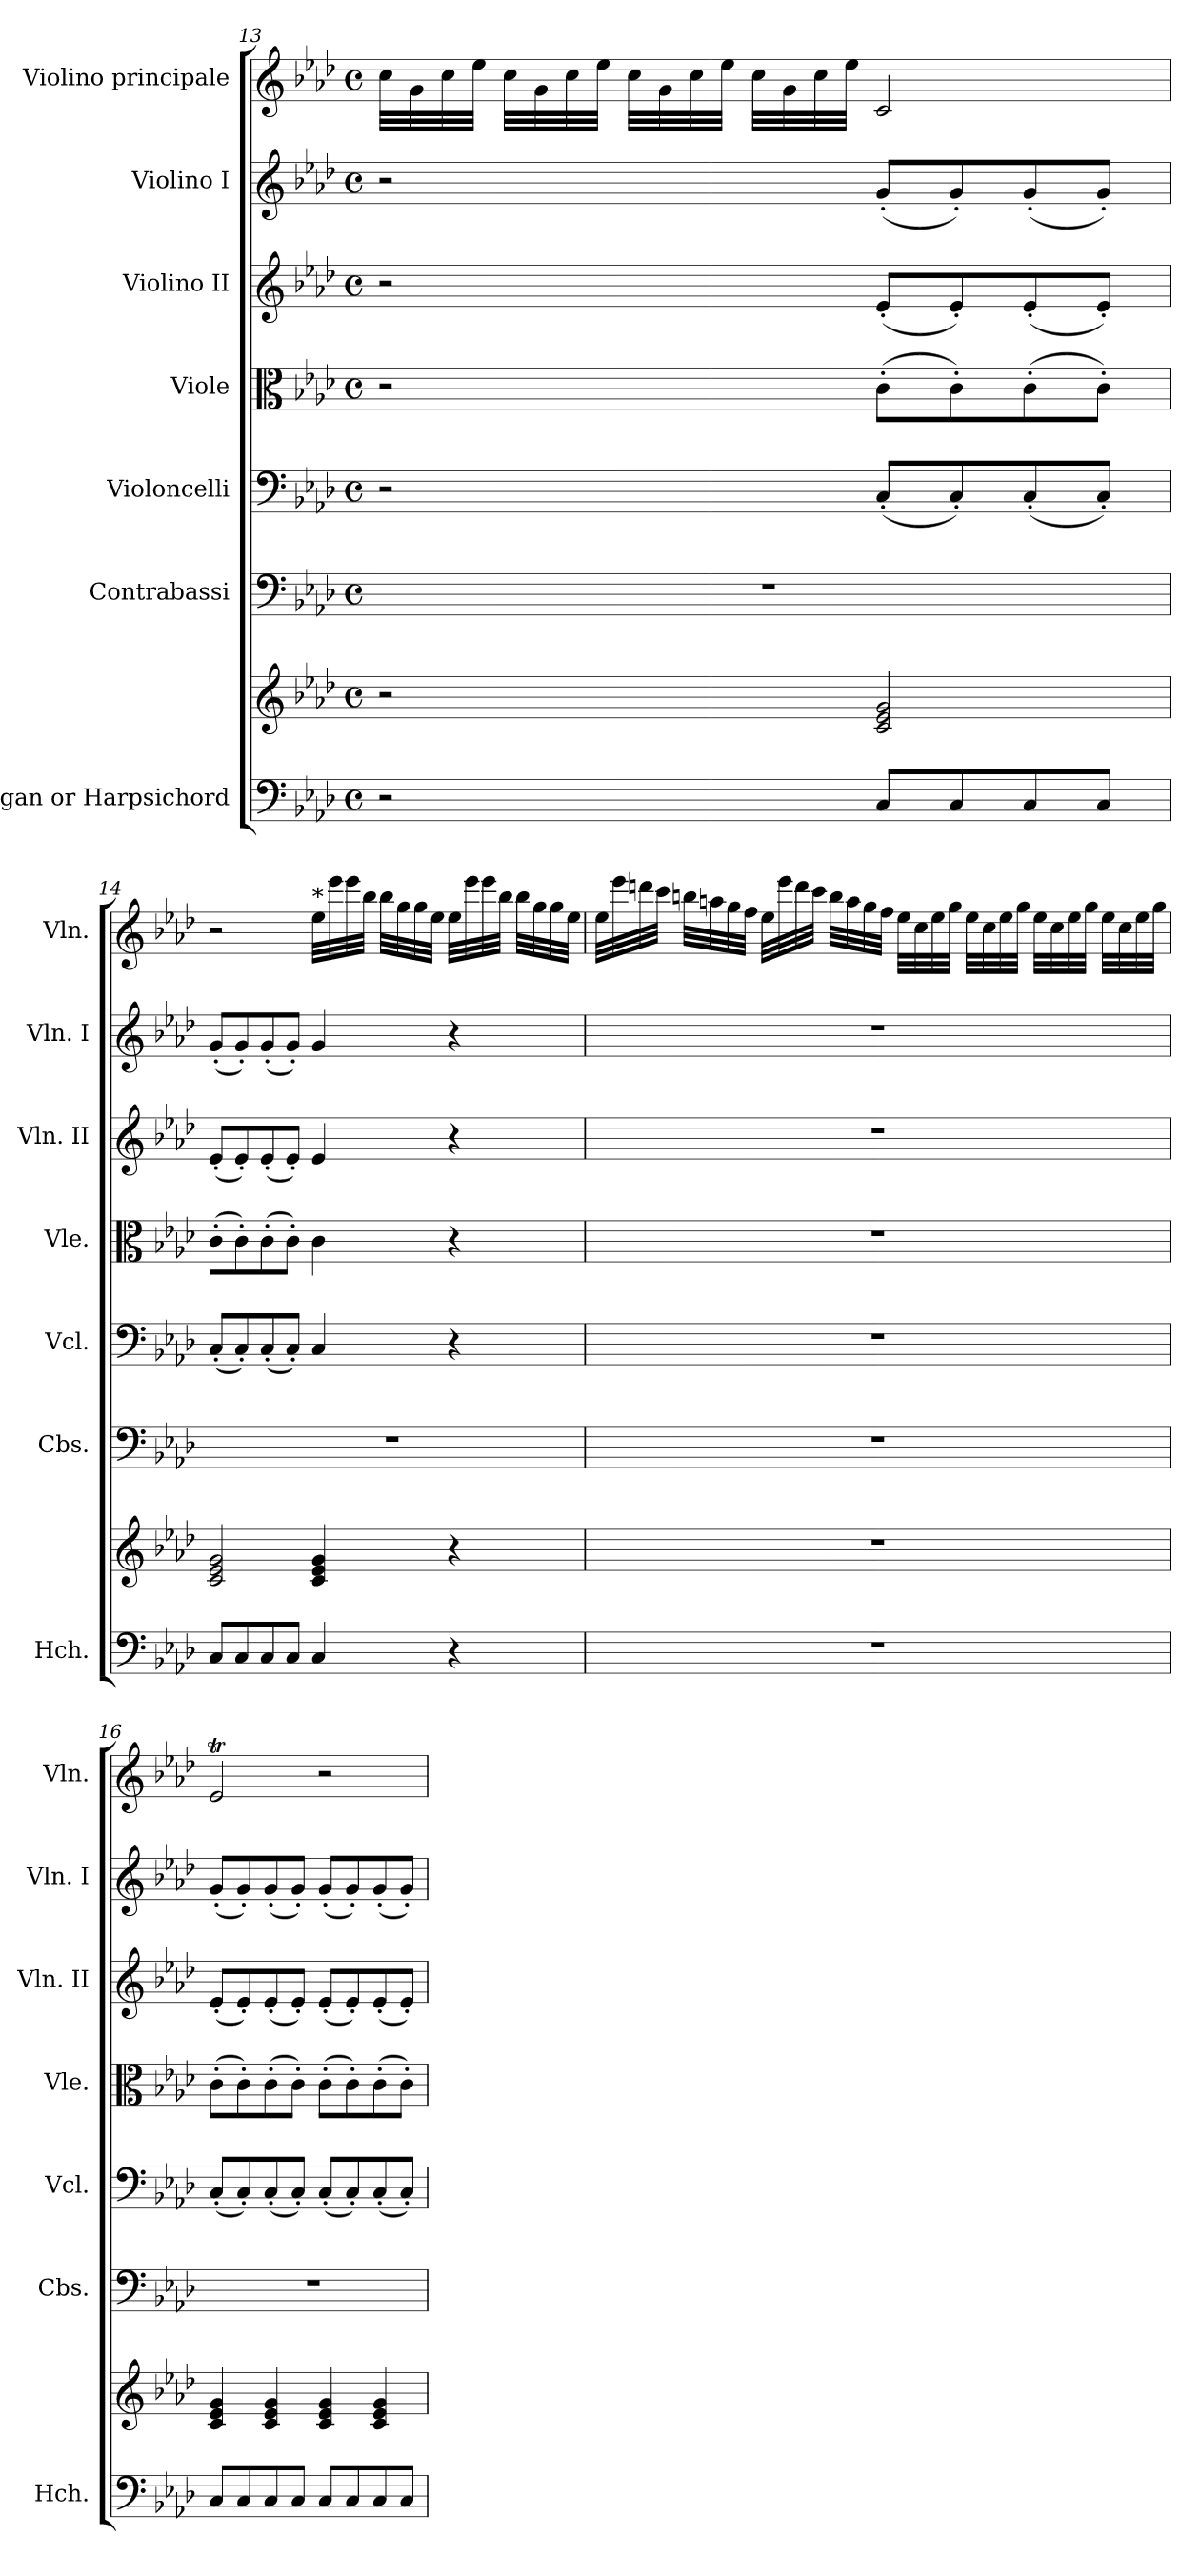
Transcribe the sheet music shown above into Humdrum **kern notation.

**kern	**kern	**kern	**kern	**kern	**kern	**kern	**kern
*part7	*part7	*part6	*part5	*part4	*part3	*part2	*part1
*staff8	*staff7	*staff6	*staff5	*staff4	*staff3	*staff2	*staff1
*I"Organ or Harpsichord	*	*I"Contrabassi	*I"Violoncelli	*I"Viole	*I"Violino II	*I"Violino I	*I"Violino principale
*I'Hch.	*	*I'Cbs.	*I'Vcl.	*I'Vle.	*I'Vln. II	*I'Vln. I	*I'Vln.
*clefF4	*clefG2	*clefF4	*clefF4	*clefC3	*clefG2	*clefG2	*clefG2
*	*	*ITrd7c12	*	*	*	*	*
*k[b-e-a-d-]	*k[b-e-a-d-]	*k[b-e-a-d-]	*k[b-e-a-d-]	*k[b-e-a-d-]	*k[b-e-a-d-]	*k[b-e-a-d-]	*k[b-e-a-d-]
*M4/4	*M4/4	*M4/4	*M4/4	*M4/4	*M4/4	*M4/4	*M4/4
*met(c)	*met(c)	*met(c)	*met(c)	*met(c)	*met(c)	*met(c)	*met(c)
=13	=13	=13	=13	=13	=13	=13	=13
2r	2r	1r	2r	2r	2r	2r	32cc\LLL
.	.	.	.	.	.	.	32g\
.	.	.	.	.	.	.	32cc\
.	.	.	.	.	.	.	32ee-\JJJ
.	.	.	.	.	.	.	32cc\LLL
.	.	.	.	.	.	.	32g\
.	.	.	.	.	.	.	32cc\
.	.	.	.	.	.	.	32ee-\JJJ
.	.	.	.	.	.	.	32cc\LLL
.	.	.	.	.	.	.	32g\
.	.	.	.	.	.	.	32cc\
.	.	.	.	.	.	.	32ee-\JJJ
.	.	.	.	.	.	.	32cc\LLL
.	.	.	.	.	.	.	32g\
.	.	.	.	.	.	.	32cc\
.	.	.	.	.	.	.	32ee-\JJJ
8C/L	2c/ 2e-/ 2g/	.	(<8C'/L	(>8c'\L	(<8e-'/L	(<8g'/L	2c/
8C/	.	.	8C'/)	8c'\)	8e-'/)	8g'/)	.
8C/	.	.	(<8C'/	(>8c'\	(<8e-'/	(<8g'/	.
8C/J	.	.	8C'/J)	8c'\J)	8e-'/J)	8g'/J)	.
!!LO:LB:g=z
=14	=14	=14	=14	=14	=14	=14	=14
8C/L	2c/ 2e-/ 2g/	1r	(<8C'/L	(>8c'\L	(<8e-'/L	(<8g'/L	2r
8C/	.	.	8C'/)	8c'\)	8e-'/)	8g'/)	.
8C/	.	.	(<8C'/	(>8c'\	(<8e-'/	(<8g'/	.
8C/J	.	.	8C'/J)	8c'\J)	8e-'/J)	8g'/J)	.
!	!	!	!	!	!	!	!LO:TX:a:t=*
4C/	4c/ 4e-/ 4g/	.	4C/	4c\	4e-/	4g/	32ee-\LLL
.	.	.	.	.	.	.	32eee-\
.	.	.	.	.	.	.	32eee-\
.	.	.	.	.	.	.	32bb-\JJJ
.	.	.	.	.	.	.	32bb-\LLL
.	.	.	.	.	.	.	32gg\
.	.	.	.	.	.	.	32gg\
.	.	.	.	.	.	.	32ee-\JJJ
4r	4r	.	4r	4r	4r	4r	32ee-\LLL
.	.	.	.	.	.	.	32eee-\
.	.	.	.	.	.	.	32eee-\
.	.	.	.	.	.	.	32bb-\JJJ
.	.	.	.	.	.	.	32bb-\LLL
.	.	.	.	.	.	.	32gg\
.	.	.	.	.	.	.	32gg\
.	.	.	.	.	.	.	32ee-\JJJ
=15	=15	=15	=15	=15	=15	=15	=15
1r	1r	1r	1r	1r	1r	1r	32ee-\LLL
.	.	.	.	.	.	.	32eee-\
.	.	.	.	.	.	.	32dddn\
.	.	.	.	.	.	.	32ccc\JJJ
.	.	.	.	.	.	.	32bbn\LLL
.	.	.	.	.	.	.	32aan\
.	.	.	.	.	.	.	32gg\
.	.	.	.	.	.	.	32ff\JJJ
.	.	.	.	.	.	.	32ee-\LLL
.	.	.	.	.	.	.	32eee-\
.	.	.	.	.	.	.	32ddd\
.	.	.	.	.	.	.	32ccc\JJJ
.	.	.	.	.	.	.	32bb\LLL
.	.	.	.	.	.	.	32aa\
.	.	.	.	.	.	.	32gg\
.	.	.	.	.	.	.	32ff\JJJ
.	.	.	.	.	.	.	32ee-\LLL
.	.	.	.	.	.	.	32cc\
.	.	.	.	.	.	.	32ee-\
.	.	.	.	.	.	.	32gg\JJJ
.	.	.	.	.	.	.	32ee-\LLL
.	.	.	.	.	.	.	32cc\
.	.	.	.	.	.	.	32ee-\
.	.	.	.	.	.	.	32gg\JJJ
.	.	.	.	.	.	.	32ee-\LLL
.	.	.	.	.	.	.	32cc\
.	.	.	.	.	.	.	32ee-\
.	.	.	.	.	.	.	32gg\JJJ
.	.	.	.	.	.	.	32ee-\LLL
.	.	.	.	.	.	.	32cc\
.	.	.	.	.	.	.	32ee-\
.	.	.	.	.	.	.	32gg\JJJ
!!LO:PB:g=z
=16	=16	=16	=16	=16	=16	=16	=16
8C/L	4c/ 4e-/ 4g/	1r	(<8C'/L	(>8c'\L	(<8e-'/L	(<8g'/L	2e-T/
8C/	.	.	8C'/)	8c'\)	8e-'/)	8g'/)	.
8C/	4c/ 4e-/ 4g/	.	(<8C'/	(>8c'\	(<8e-'/	(<8g'/	.
8C/J	.	.	8C'/J)	8c'\J)	8e-'/J)	8g'/J)	.
8C/L	4c/ 4e-/ 4g/	.	(<8C'/L	(>8c'\L	(<8e-'/L	(<8g'/L	2r
8C/	.	.	8C'/)	8c'\)	8e-'/)	8g'/)	.
8C/	4c/ 4e-/ 4g/	.	(<8C'/	(>8c'\	(<8e-'/	(<8g'/	.
8C/J	.	.	8C'/J)	8c'\J)	8e-'/J)	8g'/J)	.
=	=	=	=	=	=	=	=
*-	*-	*-	*-	*-	*-	*-	*-
